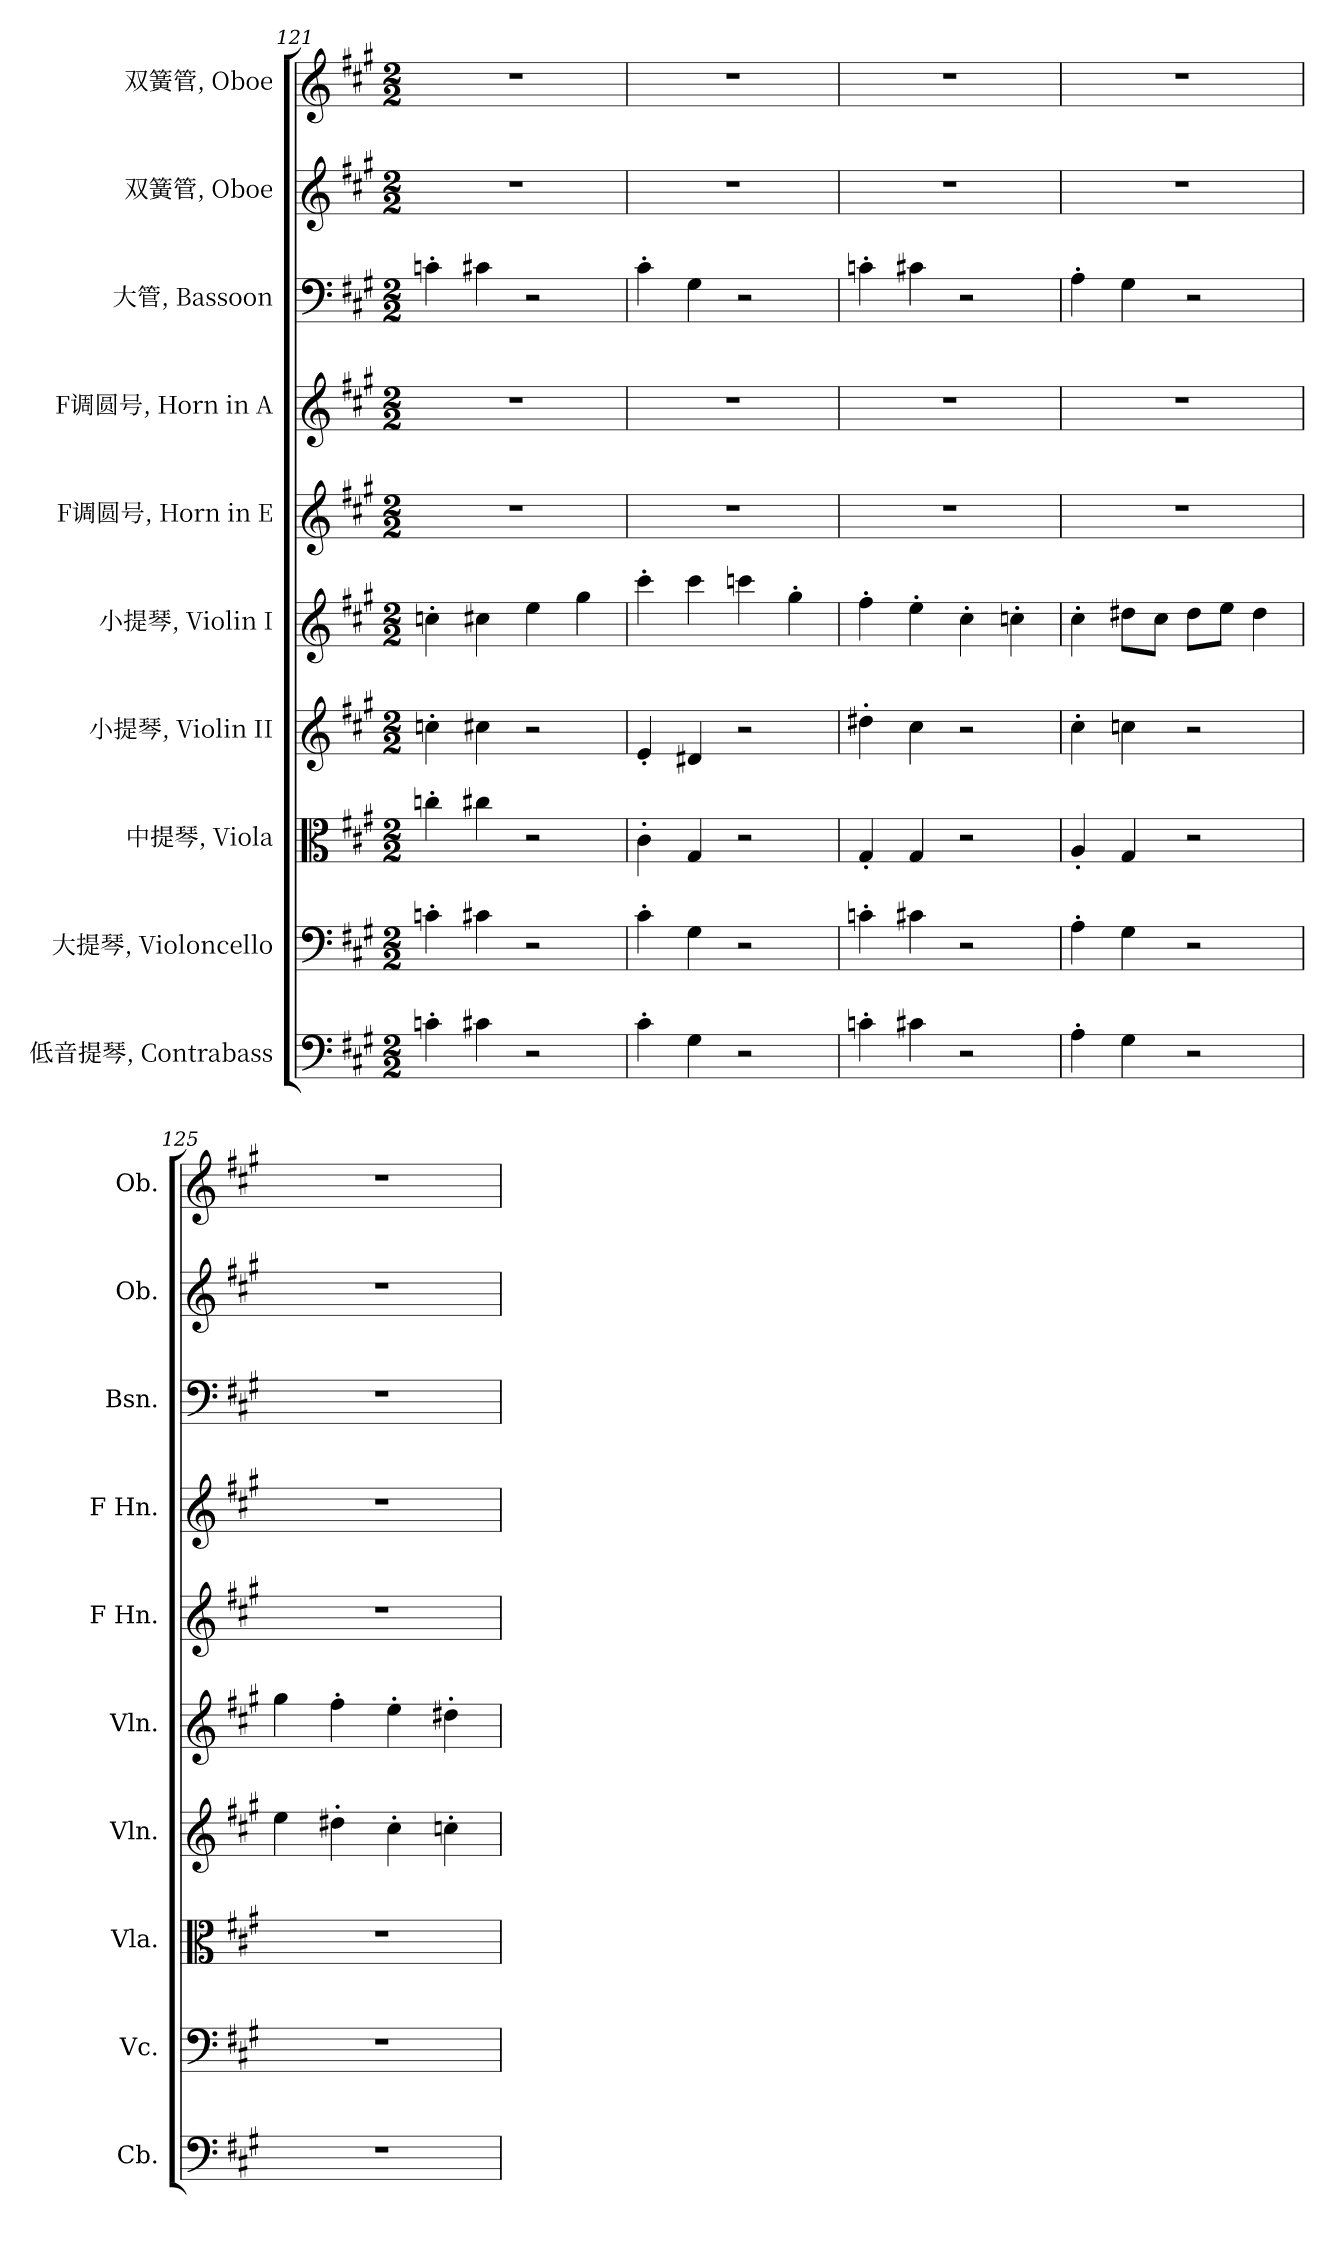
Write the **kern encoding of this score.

**kern	**kern	**kern	**kern	**kern	**kern	**kern	**kern	**kern	**kern
*part10	*part9	*part8	*part7	*part6	*part5	*part4	*part3	*part2	*part1
*staff10	*staff9	*staff8	*staff7	*staff6	*staff5	*staff4	*staff3	*staff2	*staff1
*I"低音提琴, Contrabass	*I"大提琴, Violoncello	*I"中提琴, Viola	*I"小提琴, Violin II	*I"小提琴, Violin I	*I"F调圆号, Horn in E	*I"F调圆号, Horn in A	*I"大管, Bassoon	*I"双簧管, Oboe	*I"双簧管, Oboe
*I'Cb.	*I'Vc.	*I'Vla.	*I'Vln.	*I'Vln.	*I'F Hn.	*I'F Hn.	*I'Bsn.	*I'Ob.	*I'Ob.
*clefF4	*clefF4	*clefC3	*clefG2	*clefG2	*clefG2	*clefG2	*clefF4	*clefG2	*clefG2
*ITrd7c12	*	*	*	*	*ITrd4c7	*ITrd4c7	*	*	*
*k[f#c#g#]	*k[f#c#g#]	*k[f#c#g#]	*k[f#c#g#]	*k[f#c#g#]	*k[f#c#]	*k[f#c#]	*k[f#c#g#]	*k[f#c#g#]	*k[f#c#g#]
*M2/2	*M2/2	*M2/2	*M2/2	*M2/2	*M2/2	*M2/2	*M2/2	*M2/2	*M2/2
=121	=121	=121	=121	=121	=121	=121	=121	=121	=121
4Cn'\	4cn'\	4ccn'\	4ccn'\	4ccn'\	1r	1r	4cn'\	1r	1r
4C#X\	4c#X\	4cc#X\	4cc#X\	4cc#X\	.	.	4c#X\	.	.
2r	2r	2r	2r	4ee\	.	.	2r	.	.
.	.	.	.	4gg#\	.	.	.	.	.
=122	=122	=122	=122	=122	=122	=122	=122	=122	=122
4C#'\	4c#'\	4c#'\	4e'/	4ccc#'\	1r	1r	4c#'\	1r	1r
4GG#\	4G#\	4G#/	4d#X/	4ccc#\	.	.	4G#\	.	.
2r	2r	2r	2r	4cccn\	.	.	2r	.	.
.	.	.	.	4gg#'\	.	.	.	.	.
=123	=123	=123	=123	=123	=123	=123	=123	=123	=123
4Cn'\	4cn'\	4G#'/	4dd#X'\	4ff#'\	1r	1r	4cn'\	1r	1r
4C#X\	4c#X\	4G#/	4cc#\	4ee'\	.	.	4c#X\	.	.
2r	2r	2r	2r	4cc#'\	.	.	2r	.	.
.	.	.	.	4ccn'\	.	.	.	.	.
=124	=124	=124	=124	=124	=124	=124	=124	=124	=124
4AA'\	4A'\	4A'/	4cc#'\	4cc#'\	1r	1r	4A'\	1r	1r
4GG#\	4G#\	4G#/	4ccn\	8dd#X\L	.	.	4G#\	.	.
.	.	.	.	8cc#\J	.	.	.	.	.
2r	2r	2r	2r	8dd#\L	.	.	2r	.	.
.	.	.	.	8ee\J	.	.	.	.	.
.	.	.	.	4dd#\	.	.	.	.	.
!!LO:PB:g=z
=125	=125	=125	=125	=125	=125	=125	=125	=125	=125
1r	1r	1r	4ee\	4gg#\	1r	1r	1r	1r	1r
.	.	.	4dd#X'\	4ff#'\	.	.	.	.	.
.	.	.	4cc#'\	4ee'\	.	.	.	.	.
.	.	.	4ccn'\	4dd#X'\	.	.	.	.	.
=	=	=	=	=	=	=	=	=	=
*-	*-	*-	*-	*-	*-	*-	*-	*-	*-
